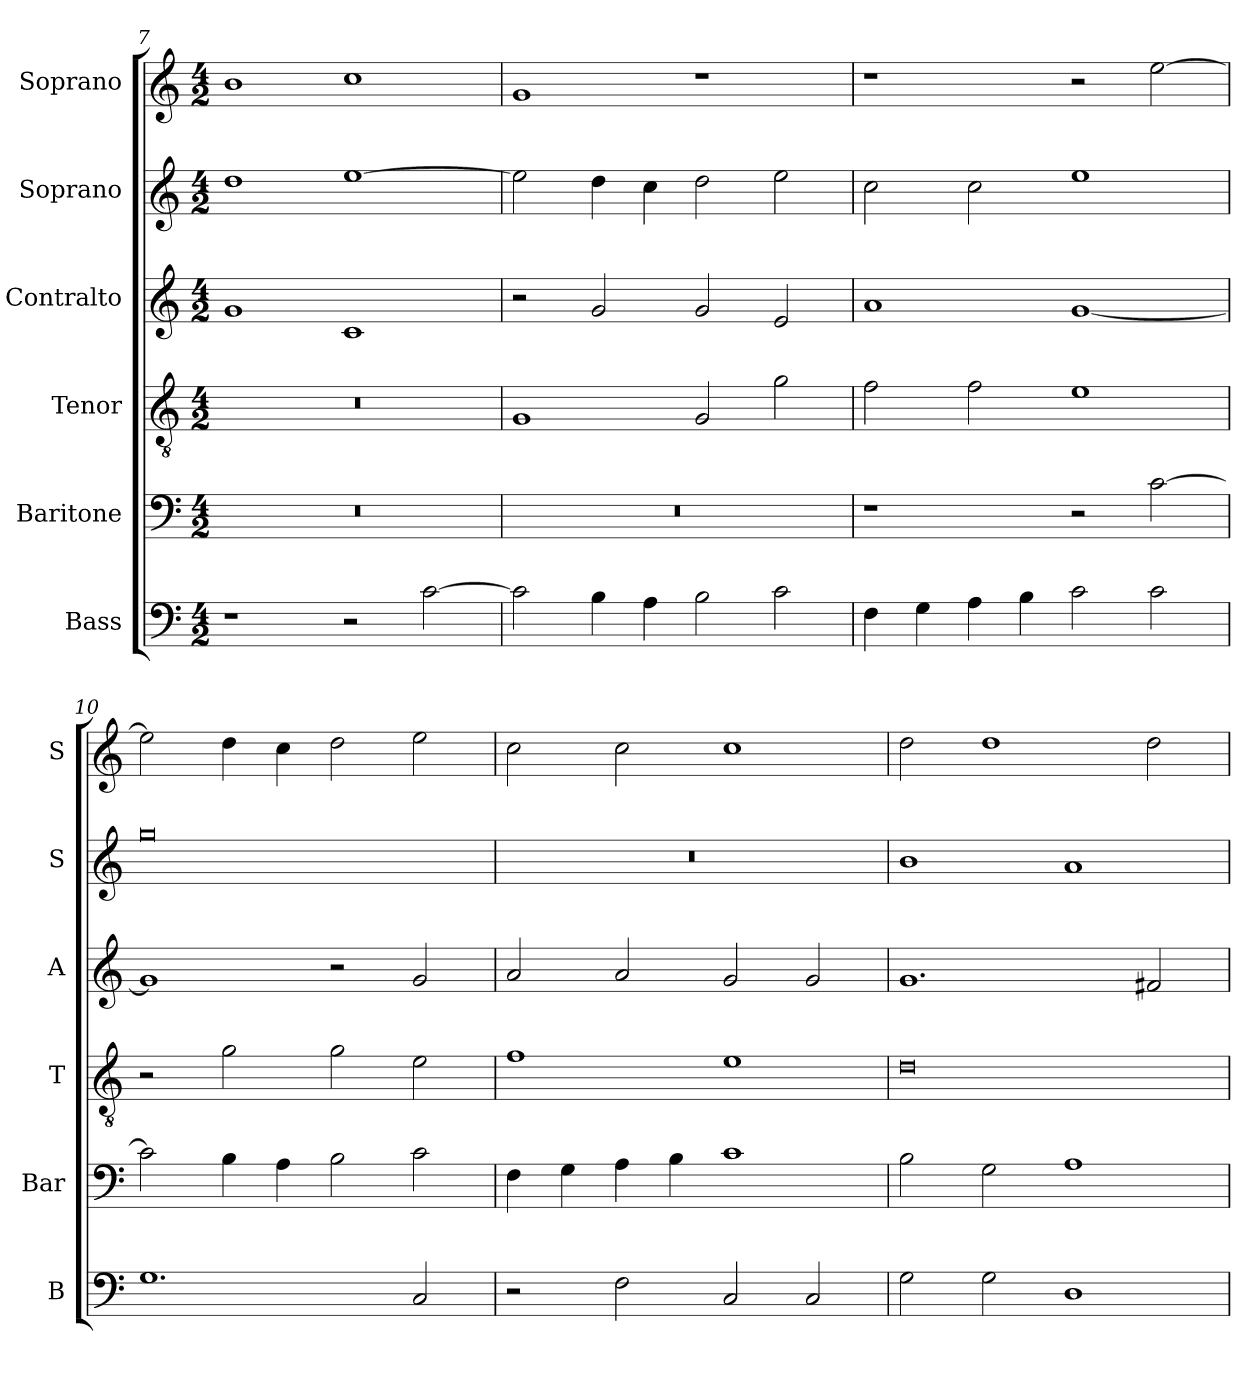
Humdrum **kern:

**kern	**kern	**kern	**kern	**kern	**kern
*part6	*part5	*part4	*part3	*part2	*part1
*staff6	*staff5	*staff4	*staff3	*staff2	*staff1
*I"Bass	*I"Baritone	*I"Tenor	*I"Contralto	*I"Soprano	*I"Soprano
*I'B	*I'Bar	*I'T	*I'A	*I'S	*I'S
*clefF4	*clefF4	*clefGv2	*clefG2	*clefG2	*clefG2
*k[]	*k[]	*k[]	*k[]	*k[]	*k[]
*G:mix	*G:mix	*G:mix	*G:mix	*G:mix	*G:mix
*M4/2	*M4/2	*M4/2	*M4/2	*M4/2	*M4/2
=7	=7	=7	=7	=7	=7
1r	0r	0r	1g	1dd	1b
2r	.	.	1c	[1ee	1cc
[2c	.	.	.	.	.
=8	=8	=8	=8	=8	=8
2c]	0r	1G	2r	2ee]	1g
4B	.	.	2g	4dd	.
4A	.	.	.	4cc	.
2B	.	2G	2g	2dd	1r
2c	.	2g	2e	2ee	.
=9	=9	=9	=9	=9	=9
4F	1r	2f	1a	2cc	1r
4G	.	.	.	.	.
4A	.	2f	.	2cc	.
4B	.	.	.	.	.
2c	2r	1e	[1g	1ee	2r
2c	[2c	.	.	.	[2ee
=10	=10	=10	=10	=10	=10
1.G	2c]	2r	1g]	0gg	2ee]
.	4B	2g	.	.	4dd
.	4A	.	.	.	4cc
.	2B	2g	2r	.	2dd
2C	2c	2e	2g	.	2ee
=11	=11	=11	=11	=11	=11
2r	4F	1f	2a	0r	2cc
.	4G	.	.	.	.
2F	4A	.	2a	.	2cc
.	4B	.	.	.	.
2C	1c	1e	2g	.	1cc
2C	.	.	2g	.	.
=12	=12	=12	=12	=12	=12
2G	2B	0d	1.g	1b	2dd
2G	2G	.	.	.	1dd
1D	1A	.	.	1a	.
.	.	.	2f#X	.	2dd
=	=	=	=	=	=
*-	*-	*-	*-	*-	*-
